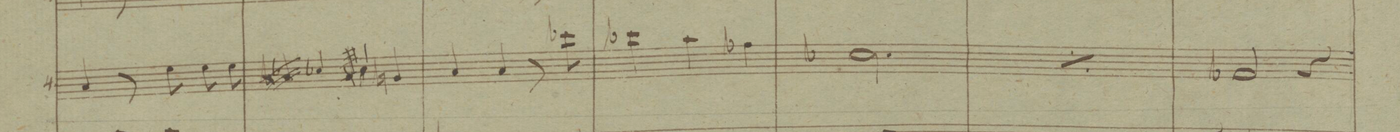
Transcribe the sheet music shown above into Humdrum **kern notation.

**kern	**text	**text	**dynam
*I"4.	*	*	*
*clefF4	*	*	*
*k[b-]	*	*	*
*M3/4	*	*	*
4C/	.	sunt.	.
8r	.	.	.
8G\	.	Qui	.
8G\	.	pro-	.
8G\	.	-pter	.
=51	=51	=51	=51
4E-X/	.	nos-	.
4E-/	.	-tram	.
4BBn/	.	sa-	.
=52	=52	=52	=52
4C/	.	-lu-	.
4C/	.	-tem	.
8r	.	.	.
8e-X\	.	de-	.
=53	=53	=53	=53
4e-X\	.	-scen-	.
4c\	.	-dit	.
4A-X\	.	da	.
=54	=54	=54	=54
2.E-X\	.	cae-	.
=55	=55	=55	=55
*rep	*	*	*
2.E-X\	.	.	.
*Xrep	*	*	*
=56	=56	=56	=56
2AA-X/	.	-lis	.
4r	.	.	.
=57	=57	=57	=57
*-	*-	*-	*-
